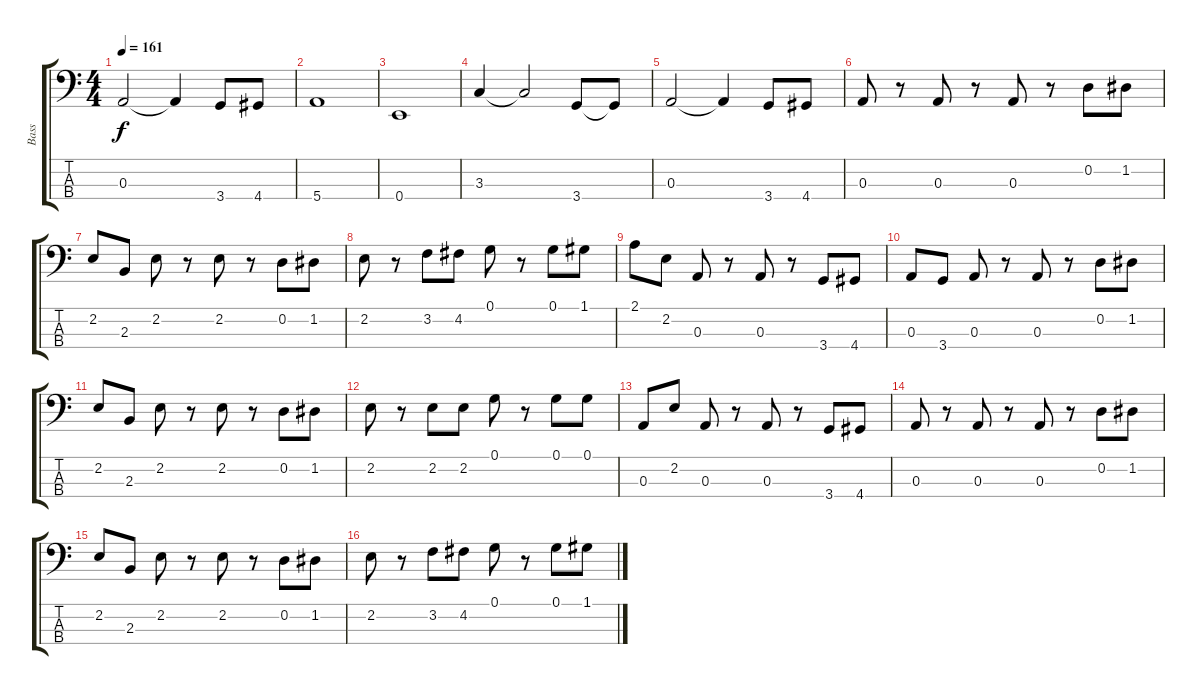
\track ("Bass" "Bass") {instrument slapbass1}
\staff {score tabs}
\tuning (G2 D2 A1 E1) {hide}
\ts (4 4)
\tempo 161
\clef f4
\ks c
0.3.2{dy f} 0.3{t}.4 3.4.8 4.4.8 |
5.4.1 |
0.4.1 |
3.3.4 3.3{t}.2 3.4.8 3.4{t}.8 |
0.3.2 0.3{t}.4 3.4.8 4.4.8 |
0.3.8 r.8 0.3.8 r.8 0.3.8 r.8 0.2.8 1.2.8 |
2.2.8 2.3.8 2.2.8 r.8 2.2.8 r.8 0.2.8 1.2.8 |
2.2.8 r.8 3.2.8 4.2.8 0.1.8 r.8 0.1.8 1.1.8 |
2.1.8 2.2.8 0.3.8 r.8 0.3.8 r.8 3.4.8 4.4.8 |
0.3.8 3.4.8 0.3.8 r.8 0.3.8 r.8 0.2.8 1.2.8 |
2.2.8 2.3.8 2.2.8 r.8 2.2.8 r.8 0.2.8 1.2.8 |
2.2.8 r.8 2.2.8 2.2.8 0.1.8 r.8 0.1.8 0.1.8 |
0.3.8 2.2.8 0.3.8 r.8 0.3.8 r.8 3.4.8 4.4.8 |
0.3.8 r.8 0.3.8 r.8 0.3.8 r.8 0.2.8 1.2.8 |
2.2.8 2.3.8 2.2.8 r.8 2.2.8 r.8 0.2.8 1.2.8 |
2.2.8 r.8 3.2.8 4.2.8 0.1.8 r.8 0.1.8 1.1.8
